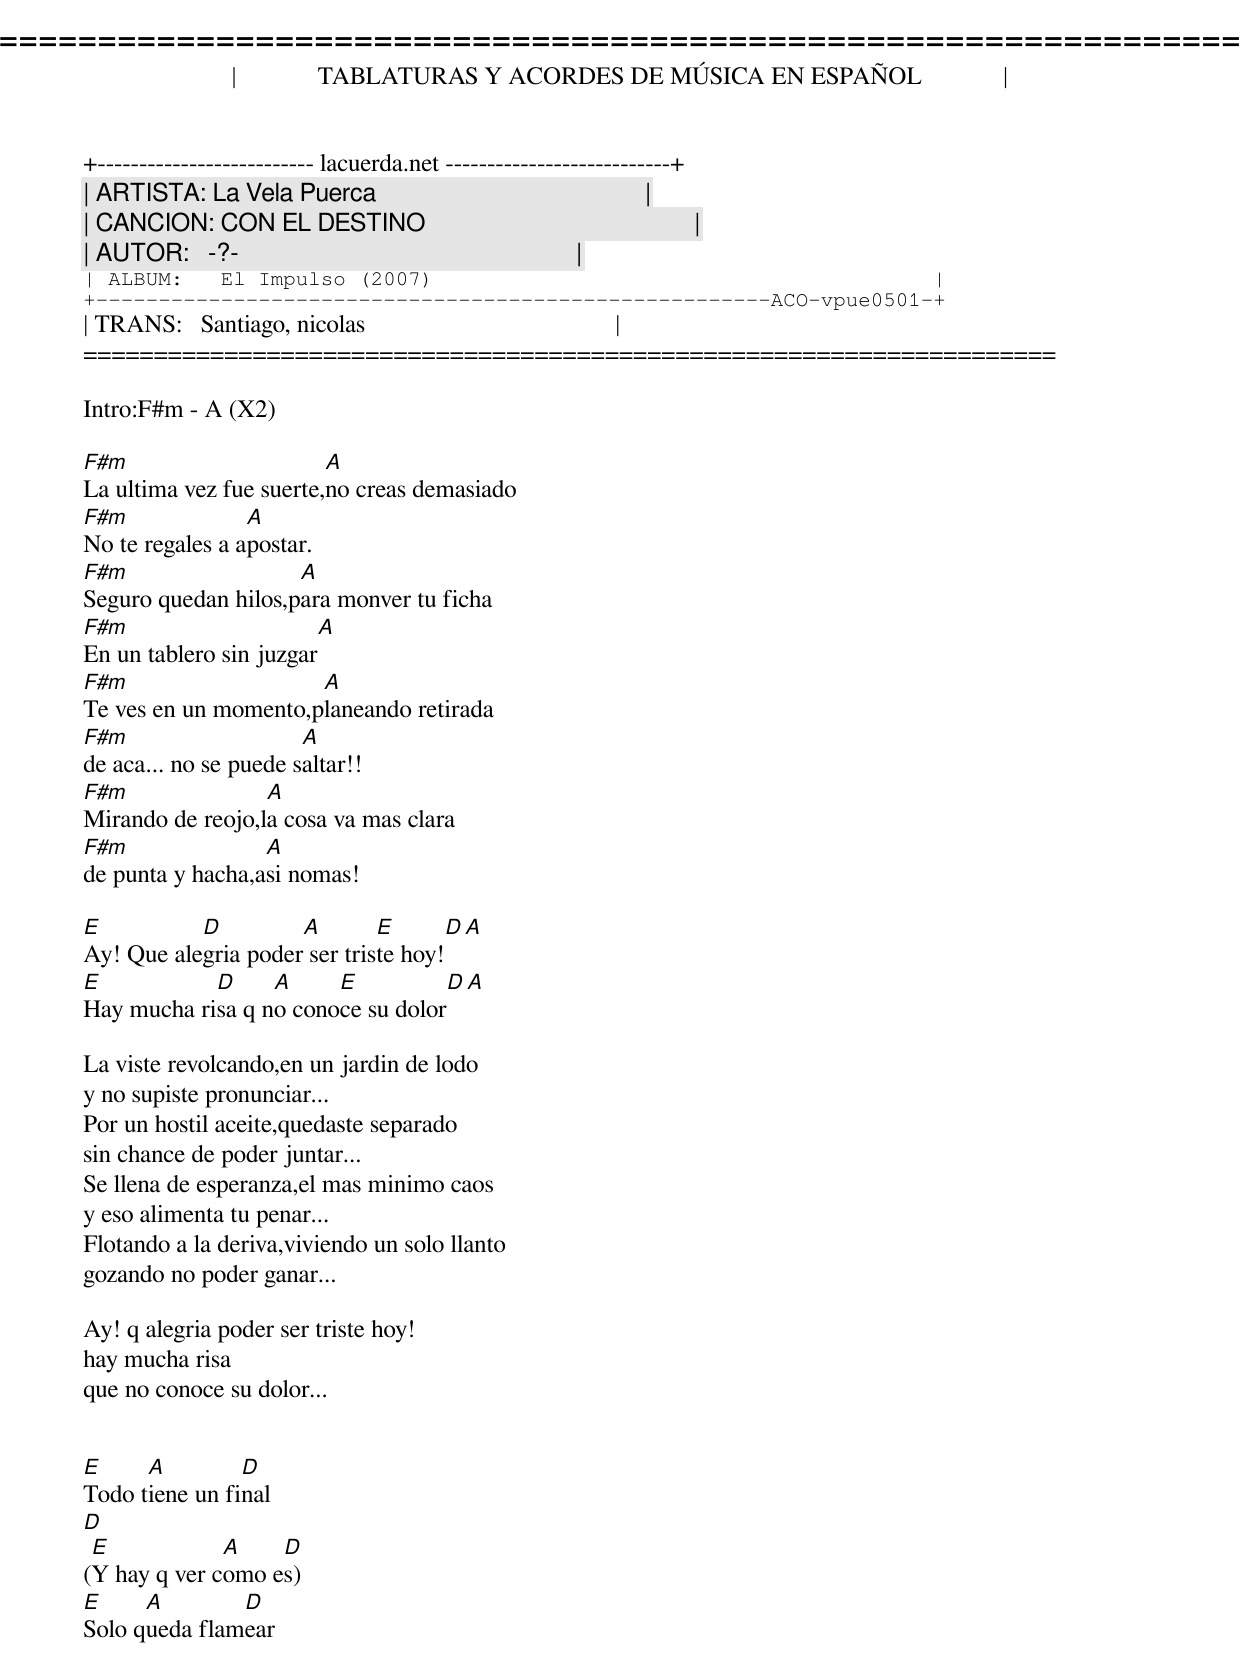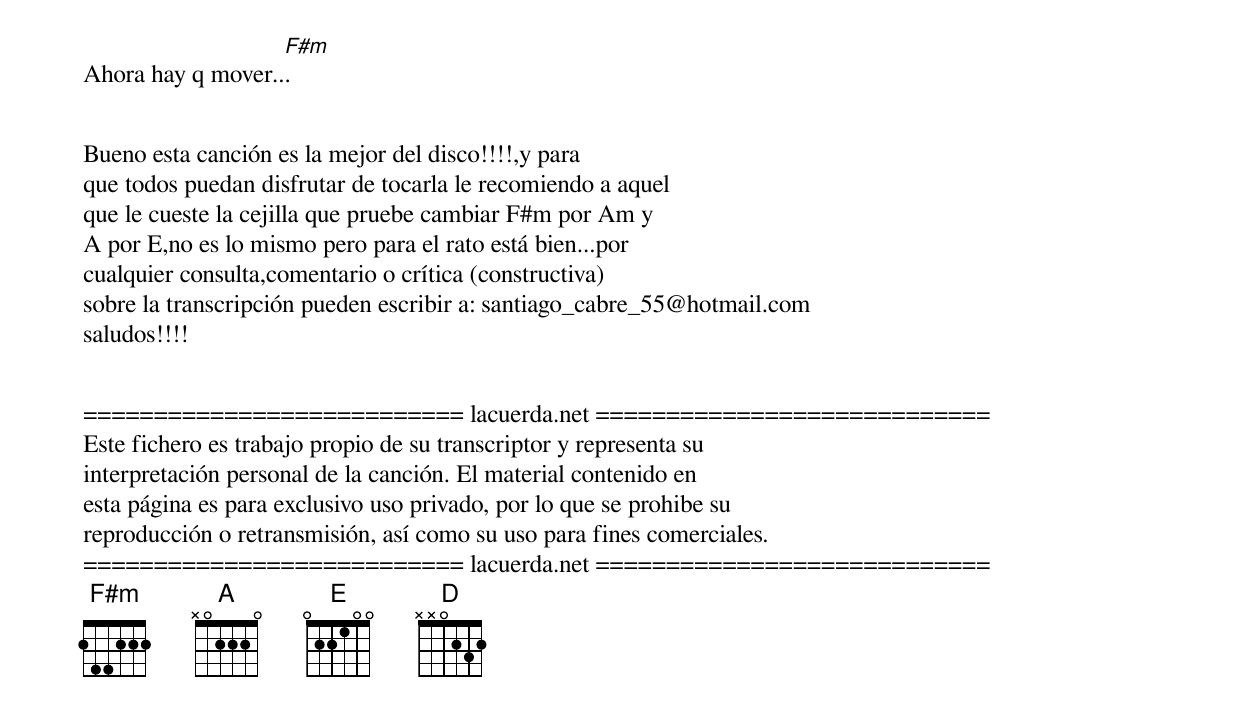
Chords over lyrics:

=====================================================================
|             TABLATURAS Y ACORDES DE MÚSICA EN ESPAÑOL             |
+-------------------------- lacuerda.net ---------------------------+
| ARTISTA: La Vela Puerca                                           |
| CANCION: CON EL DESTINO                                           |
| AUTOR:   -?-                                                      |
| ALBUM:   El Impulso (2007)                                        |
+------------------------------------------------------ACO-vpue0501-+
| TRANS:   Santiago, nicolas                                        |
=====================================================================

Intro:F#m - A (X2)

F#m                      A
La ultima vez fue suerte,no creas demasiado
F#m              A
No te regales a apostar.
F#m                  A
Seguro quedan hilos,para monver tu ficha
F#m                     A
En un tablero sin juzgar
F#m                   A
Te ves en un momento,planeando retirada
F#m                    A
de aca... no se puede saltar!!
F#m               A
Mirando de reojo,la cosa va mas clara
F#m               A
de punta y hacha,asi nomas!

E          D         A        E         D    A
Ay! Que alegria poder ser triste hoy!
E           D     A     E           D   A
Hay mucha risa q no conoce su dolor

La viste revolcando,en un jardin de lodo
y no supiste pronunciar...
Por un hostil aceite,quedaste separado
sin chance de poder juntar...
Se llena de esperanza,el mas minimo caos
y eso alimenta tu penar...
Flotando a la deriva,viviendo un solo llanto
gozando no poder ganar...

Ay! q alegria poder ser triste hoy!
hay mucha risa
que no conoce su dolor...


E     A         D
Todo tiene un final
                  D
 E            A    D
(Y hay q ver como es)
E     A        D
Solo queda flamear
                   F#m
Ahora hay q mover...


Bueno esta canción es la mejor del disco!!!!,y para
que todos puedan disfrutar de tocarla le recomiendo a aquel
que le cueste la cejilla que pruebe cambiar F#m por Am y
A por E,no es lo mismo pero para el rato está bien...por
cualquier consulta,comentario o crítica (constructiva)
sobre la transcripción pueden escribir a: santiago_cabre_55@hotmail.com
saludos!!!!


=========================== lacuerda.net ============================
Este fichero es trabajo propio de su transcriptor y representa su
interpretación personal de la canción. El material contenido en
esta página es para exclusivo uso privado, por lo que se prohibe su
reproducción o retransmisión, así como su uso para fines comerciales.
=========================== lacuerda.net ============================
